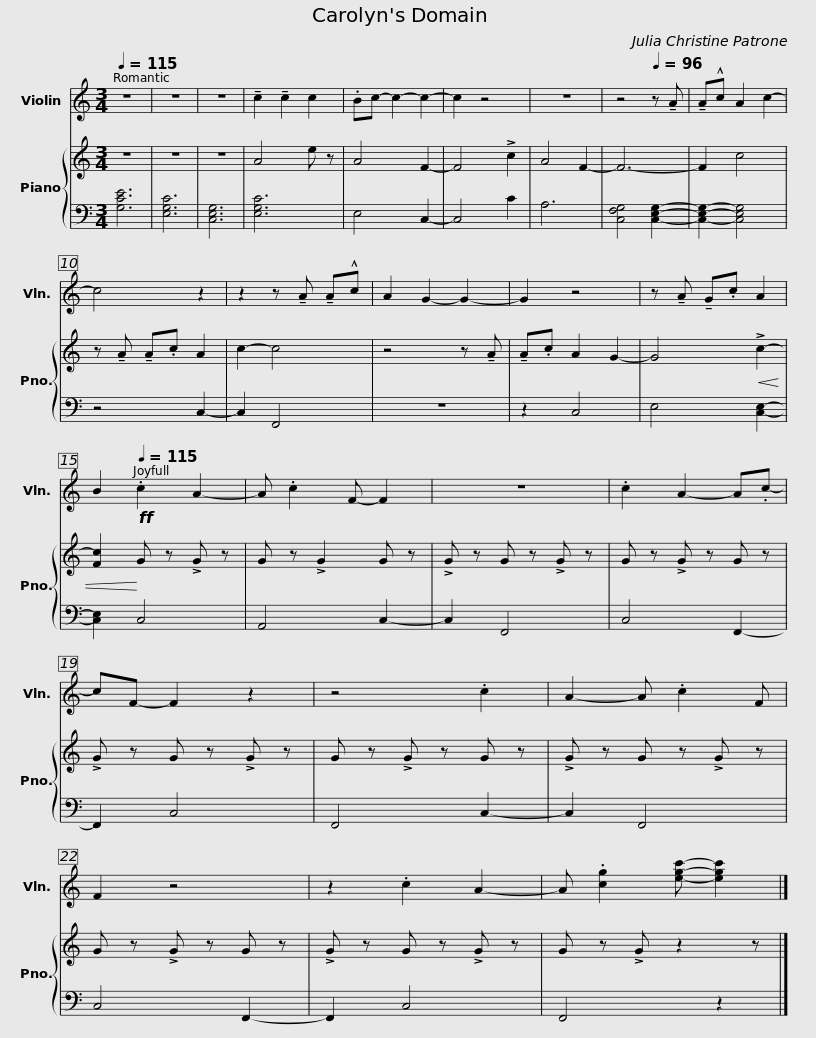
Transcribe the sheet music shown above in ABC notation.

X:1
%%score 1 { 2 | 3 }
L:1/8
Q:1/4=115
M:3/4
I:linebreak $
K:C
V:1 treble
V:2 treble
V:3 bass
V:1
 z6 | z6 | z6 | !tenuto!c2 !tenuto!c2 c2 | .Bc- c2- c2- | %5
 c2 z4 | z6 | z4[Q:1/4=96] z !tenuto!A | !tenuto!A!^!c A2 c2- | c4 z2 | %10
 z2 z !tenuto!A !tenuto!A!^!c |$ A2 G2- G2- | G2 z4 | z !tenuto!A !tenuto!G.c A2 | B2!ff![Q:1/4=115] .c2 A2- | %15
 A .c2 F- F2 | z6 | .c2 A2- A.c- |$ cF- F2 z2 | z4 .c2 | %20
 A2- A .c2 F | F2 z4 | z2 .c2 A2- | A .[cg]2 [egc']- [egc']2 |] %24
V:2
 z6 | z6 | z6 | A4 e z | A4 F2- | %5
 F4 !>!c2 | A4 F2- | F6- | F2 c4 | z !tenuto!A !tenuto!A.c A2 | %10
 c2- c4 |$ z4 z !tenuto!A | !tenuto!A.c A2 G2- | G4!<(! !>!c2- | [Fc]2!<)! G z !>!G z | %15
 G z !>!G2 G z | !>!G z G z !>!G z | G z !>!G z G z |$ !>!G z G z !>!G z | G z !>!G z G z | %20
 !>!G z G z !>!G z | G z !>!G z G z | !>!G z G z !>!G z | G z !>!G z2 z |] %24
V:3
 [G,CE]6 | [E,G,C]6 | [C,E,G,]6 | [E,G,C]6 | E,4 C,2- | %5
 C,4 C2 | A,6 | [C,F,G,]4 [C,E,G,]2- | [C,E,G,]2- [C,E,G,]4 | z4 C,2- | %10
 C,2 F,,4 |$ z6 | z2 C,4 | E,4 [C,E,]2- | [C,E,]2 C,4 | %15
 A,,4 C,2- | C,2 F,,4 | C,4 F,,2- |$ F,,2 C,4 | F,,4 C,2- | %20
 C,2 F,,4 | C,4 F,,2- | F,,2 C,4 | F,,4 z2 |] %24
